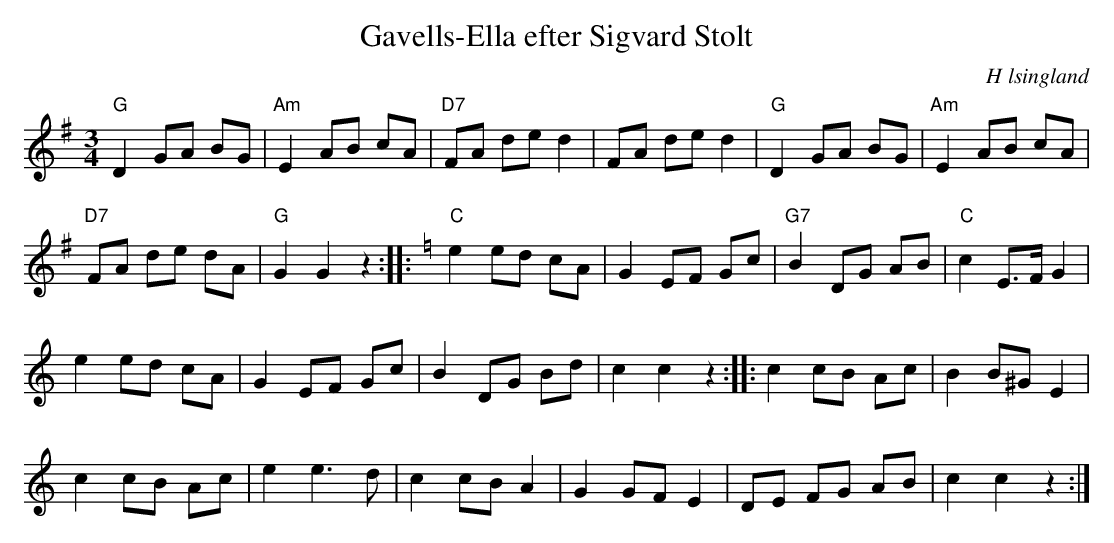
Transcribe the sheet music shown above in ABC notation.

X:1
T: Gavells-Ella efter Sigvard Stolt
O: H lsingland
M: 3/4
L: 1/8
K: G
"G" D2 GA BG | "Am" E2 AB cA | "D7" FA de d2 | FA de d2 | "G" D2 GA BG | "Am" E2 AB cA |
"D7" FA de dA | "G" G2 G2 z2 ::[K:C] "C" e2 ed cA | G2 EF Gc | "G7" B2 DG AB | "C" c2 E>F G2 |
e2 ed cA | G2 EF Gc | B2 DG Bd | c2 c2 z2 :: c2 cB Ac | B2 B^G E2 |
c2 cB Ac | e2 e3 d | c2 cB A2 | G2 GF E2 | DE FG AB | c2 c2 z2 :|]
